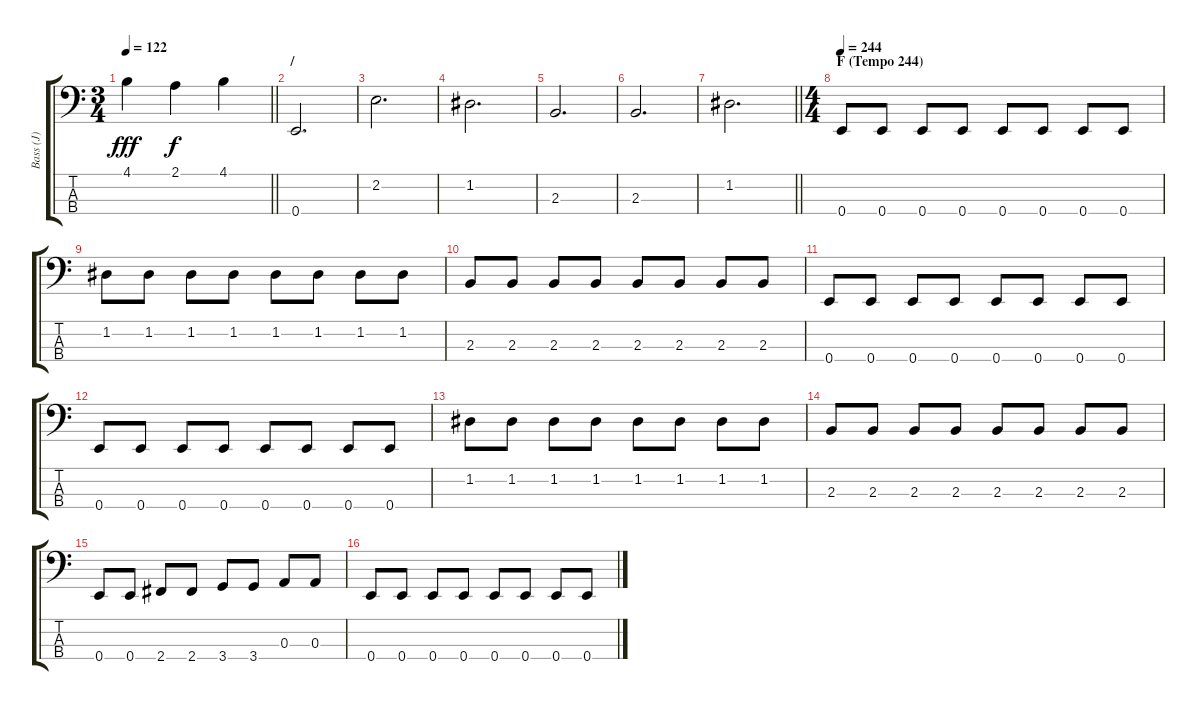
\track ("Bass (J)" "Bass (J)") {instrument electricbasspick}
\staff {score tabs}
\tuning (G2 D2 A1 E1) {hide}
\ts (3 4)
\tempo 122
\clef f4
\barLineRight lightlight
\ks c
4.1.4{dy fff} 2.1.4{dy f} 4.1.4 |
\section ("" "/")
0.4.2{d} |
2.2.2{d} |
1.2.2{d} |
2.3.2{d} |
2.3.2{d} |
\barLineRight lightlight
1.2.2{d} |
\ts (4 4)
\section ("" "F (Tempo 244)")
\tempo 244
0.4.8 0.4.8 0.4.8 0.4.8 0.4.8 0.4.8 0.4.8 0.4.8 |
1.2.8 1.2.8 1.2.8 1.2.8 1.2.8 1.2.8 1.2.8 1.2.8 |
2.3.8 2.3.8 2.3.8 2.3.8 2.3.8 2.3.8 2.3.8 2.3.8 |
0.4.8 0.4.8 0.4.8 0.4.8 0.4.8 0.4.8 0.4.8 0.4.8 |
0.4.8 0.4.8 0.4.8 0.4.8 0.4.8 0.4.8 0.4.8 0.4.8 |
1.2.8 1.2.8 1.2.8 1.2.8 1.2.8 1.2.8 1.2.8 1.2.8 |
2.3.8 2.3.8 2.3.8 2.3.8 2.3.8 2.3.8 2.3.8 2.3.8 |
0.4.8 0.4.8 2.4.8 2.4.8 3.4.8 3.4.8 0.3.8 0.3.8 |
0.4.8 0.4.8 0.4.8 0.4.8 0.4.8 0.4.8 0.4.8 0.4.8
